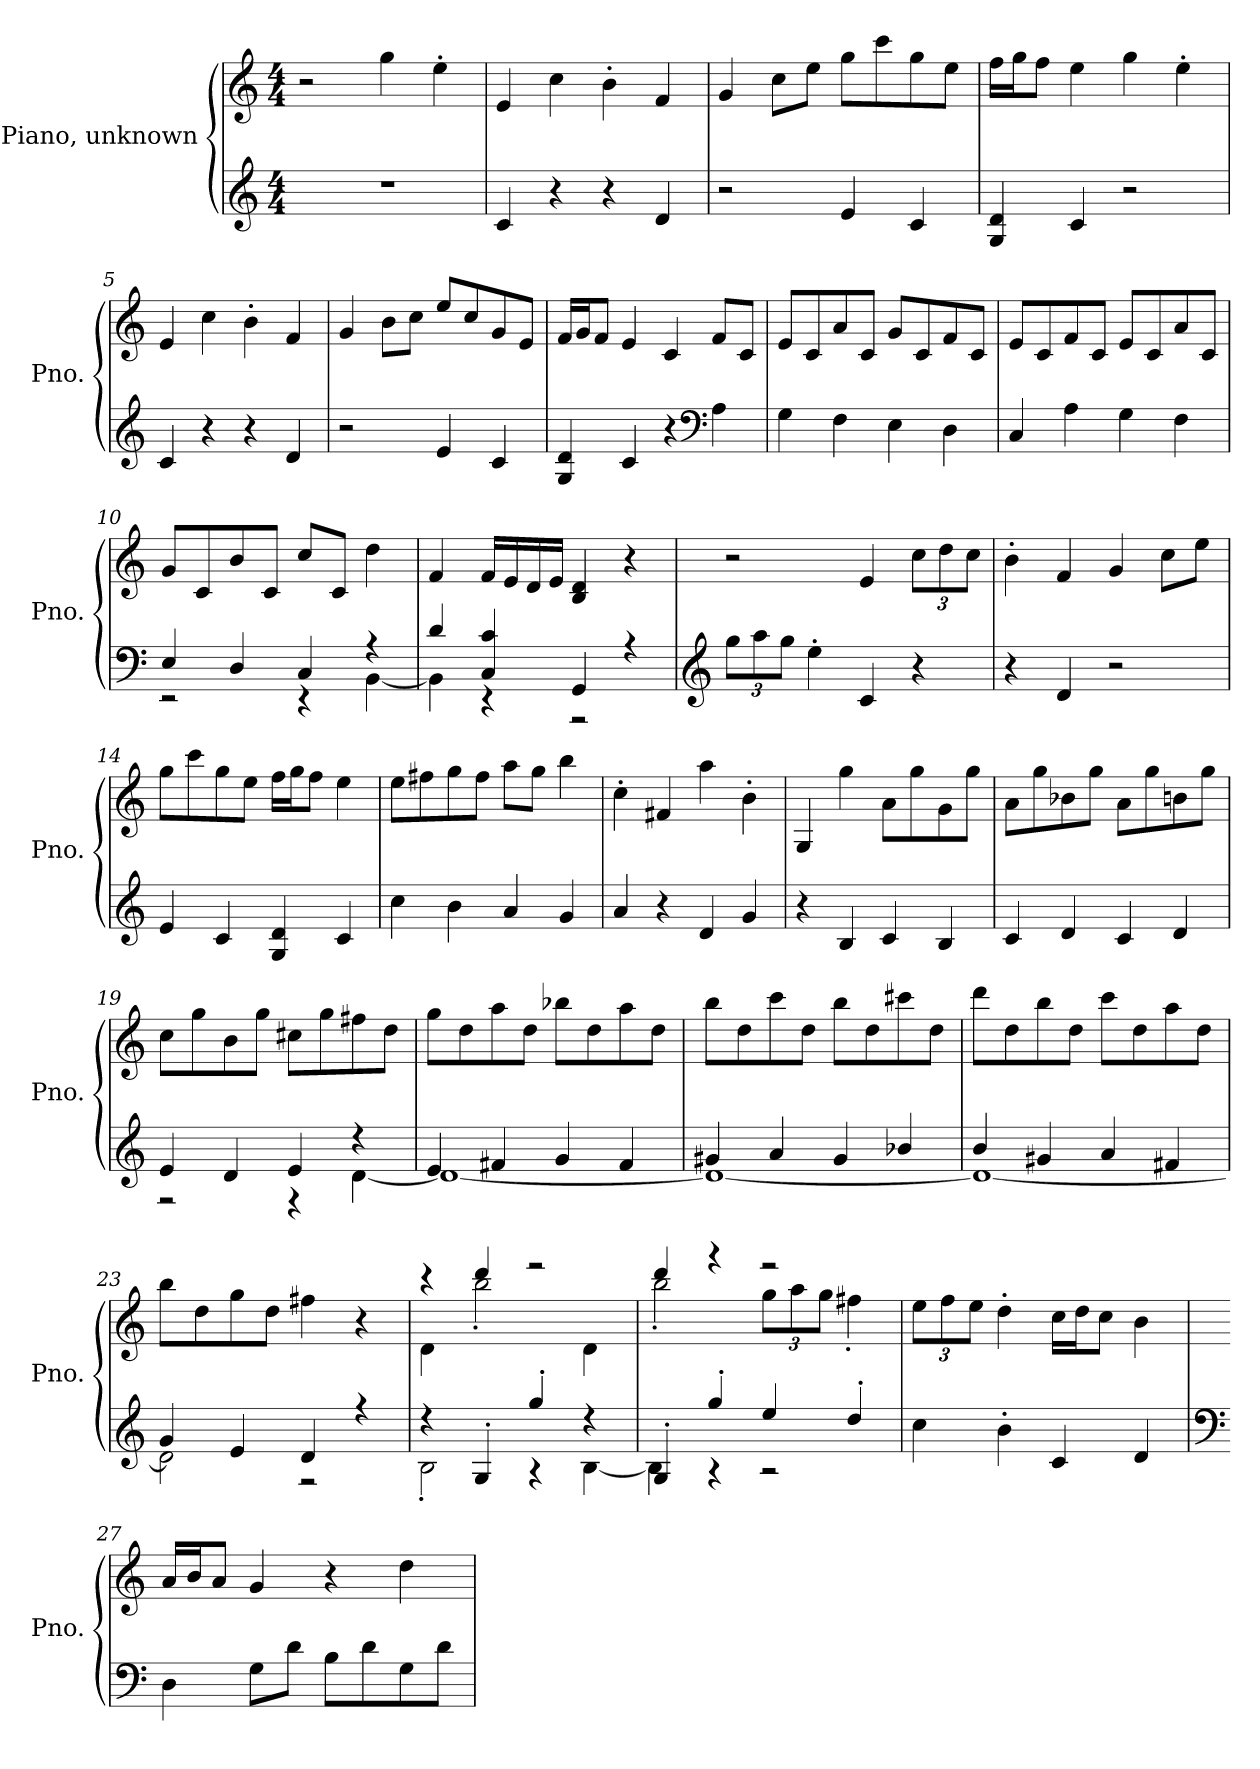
**kern	**kern
*part1	*part1
*staff2	*staff1
*I"Piano, unknown	*
*I'Pno.	*
*clefG2	*clefG2
*k[]	*k[]
*M4/4	*M4/4
*MM120	*MM120
=1	=1
1r	2r
.	4gg\
.	4ee'\
=2	=2
4c/	4e/
4r	4cc\
4r	4b'\
4d/	4f/
=3	=3
2r	4g/
.	8cc\L
.	8ee\J
4e/	8gg\L
.	8ccc\
4c/	8gg\
.	8ee\J
=4	=4
4G/ 4d/	16ff\LL
.	16gg\J
.	8ff\J
4c/	4ee\
2r	4gg\
.	4ee'\
=5	=5
4c/	4e/
4r	4cc\
4r	4b'\
4d/	4f/
=6	=6
2r	4g/
.	8b\L
.	8cc\J
4e/	8ee/L
.	8cc/
4c/	8g/
.	8e/J
!!LO:LB:g=z
=7	=7
4G/ 4d/	16f/LL
.	16g/J
.	8f/J
4c/	4e/
4r	4c/
*clefF4	*
4A\	8f/L
.	8c/J
=8	=8
4G\	8e/L
.	8c/
4F\	8a/
.	8c/J
4E\	8g/L
.	8c/
4D\	8f/
.	8c/J
=9	=9
4C/	8e/L
.	8c/
4A\	8f/
.	8c/J
4G\	8e/L
.	8c/
4F\	8a/
.	8c/J
=10	=10
*^	*
4E/	2r	8g/L
.	.	8c/
4D/	.	8b/
.	.	8c/J
4C/	4r	8cc/L
.	.	8c/J
4r	[4BB\	4dd\
=11	=11	=11
4d/	4BB\]	4f/
4C/ 4c/	4r	16f/LL
.	.	16e/
.	.	16d/
.	.	16e/JJ
4GG/	2r	4B/ 4d/
4r	.	4r
*v	*v	*
!!LO:LB:g=z
=12	=12
*clefG2	*
*Xbrackettup	*
12gg\L	2r
12aa\	.
12gg\J	.
4ee'\	.
4c/	4e/
*	*Xbrackettup
4r	12cc\L
.	12dd\
.	12cc\J
=13	=13
4r	4b'\
4d/	4f/
2r	4g/
.	8cc\L
.	8ee\J
=14	=14
4e/	8gg\L
.	8ccc\
4c/	8gg\
.	8ee\J
4G/ 4d/	16ff\LL
.	16gg\J
.	8ff\J
4c/	4ee\
=15	=15
4cc\	8ee\L
.	8ff#X\
4b\	8gg\
.	8ff#\J
4a/	8aa\L
.	8gg\J
4g/	4bb\
=16	=16
4a/	4cc'\
4r	4f#X/
4d/	4aa\
4g/	4b'\
=17	=17
4r	4G/
4B/	4gg\
4c/	8a\L
.	8gg\
4B/	8g\
.	8gg\J
!!LO:LB:g=z
=18	=18
4c/	8a\L
.	8gg\
4d/	8b-X\
.	8gg\J
4c/	8a\L
.	8gg\
4d/	8bn\
.	8gg\J
=19	=19
*^	*
4e/	2r	8cc\L
.	.	8gg\
4d/	.	8b\
.	.	8gg\J
4e/	4r	8cc#X\L
.	.	8gg\
4r	[4d\	8ff#X\
.	.	8dd\J
=20	=20	=20
4e/	1d_	8gg\L
.	.	8dd\
4f#X/	.	8aa\
.	.	8dd\J
4g/	.	8bb-X\L
.	.	8dd\
4f#/	.	8aa\
.	.	8dd\J
=21	=21	=21
4g#X/	1d_	8bb\L
.	.	8dd\
4a/	.	8ccc\
.	.	8dd\J
4g#/	.	8bb\L
.	.	8dd\
4b-X/	.	8ccc#X\
.	.	8dd\J
!!LO:LB:g=z
=22	=22	=22
4b/	1d_	8ddd\L
.	.	8dd\
4g#X/	.	8bb\
.	.	8dd\J
4a/	.	8ccc\L
.	.	8dd\
4f#X/	.	8aa\
.	.	8dd\J
=23	=23	=23
4g/	2d\]	8bb\L
.	.	8dd\
4e/	.	8gg\
.	.	8dd\J
4d/	2r	4ff#X\
4r	.	4r
=24	=24	=24
*	*	*^
4r	2B'\	4r	4d\
4G'/	.	4ddd/	2bb'\
4gg'/	4r	2r	.
4r	[4B\	.	4d\
=25	=25	=25	=25
4G'/	4B\]	4ddd/	2bb'\
4gg'/	4r	4r	.
4ee/	2r	2r	12gg\L
.	.	.	12aa\
.	.	.	12gg\J
4dd'/	.	.	4ff#X'\
*v	*v	*	*
*	*v	*v
=26	=26
4cc\	12ee\L
.	12ff\
.	12ee\J
4b'\	4dd'\
4c/	16cc\LL
.	16dd\J
.	8cc\J
4d/	4b\
!!LO:LB:g=z
=27	=27
*clefF4	*
4D\	16a/LL
.	16b/J
.	8a/J
8G\L	4g/
8d\J	.
8B\L	4r
8d\	.
8G\	4dd\
8d\J	.
=	=
*-	*-
